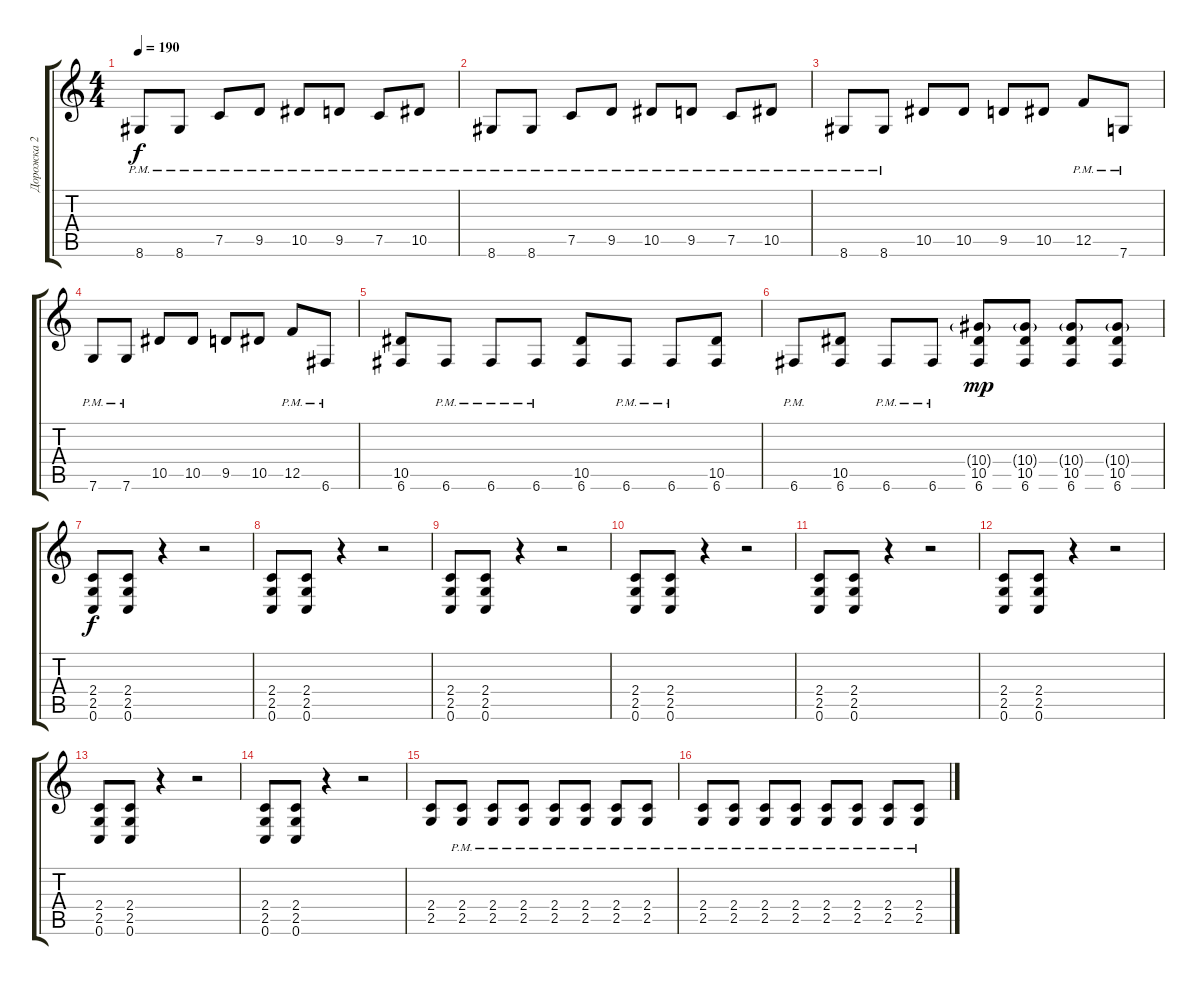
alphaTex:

\track ("Дорожка 2" "Дорожка 2") {instrument distortionguitar}
\staff {score tabs}
\tuning (C4 G3 Eb3 Bb2 F2 C2) {hide}
\ts (4 4)
\tempo 190
\clef g2
\ks c
8.6{pm}.8{dy f} 8.6{pm}.8 7.5{pm}.8 9.5{pm}.8 10.5{pm}.8 9.5{pm}.8 7.5{pm}.8 10.5{pm}.8 |
8.6{pm}.8 8.6{pm}.8 7.5{pm}.8 9.5{pm}.8 10.5{pm}.8 9.5{pm}.8 7.5{pm}.8 10.5{pm}.8 |
8.6{pm}.8 8.6{pm}.8 10.5.8 10.5.8 9.5.8 10.5.8 12.5{pm}.8 7.6{pm}.8 |
7.6{pm}.8 7.6{pm}.8 10.5.8 10.5.8 9.5.8 10.5.8 12.5{pm}.8 6.6{pm}.8 |
(10.5 6.6).8 6.6{pm}.8 6.6{pm}.8 6.6{pm}.8 (10.5 6.6).8 6.6{pm}.8 6.6{pm}.8 (10.5 6.6).8 |
6.6{pm}.8 (10.5 6.6).8 6.6{pm}.8 6.6{pm}.8 (10.4{g} 10.5 6.6).8{dy mp} (10.4{g} 10.5 6.6).8 (10.4{g} 10.5 6.6).8 (10.4{g} 10.5 6.6).8 |
(2.4 2.5 0.6).8{dy f} (2.4 2.5 0.6).8 r.4 r.2 |
(2.4 2.5 0.6).8 (2.4 2.5 0.6).8 r.4 r.2 |
(2.4 2.5 0.6).8 (2.4 2.5 0.6).8 r.4 r.2 |
(2.4 2.5 0.6).8 (2.4 2.5 0.6).8 r.4 r.2 |
(2.4 2.5 0.6).8 (2.4 2.5 0.6).8 r.4 r.2 |
(2.4 2.5 0.6).8 (2.4 2.5 0.6).8 r.4 r.2 |
(2.4 2.5 0.6).8 (2.4 2.5 0.6).8 r.4 r.2 |
(2.4 2.5 0.6).8 (2.4 2.5 0.6).8 r.4 r.2 |
(2.4 2.5).8 (2.4{pm} 2.5{pm}).8 (2.4{pm} 2.5{pm}).8 (2.4{pm} 2.5{pm}).8 (2.4{pm} 2.5{pm}).8 (2.4{pm} 2.5{pm}).8 (2.4{pm} 2.5{pm}).8 (2.4{pm} 2.5{pm}).8 |
(2.4{pm} 2.5{pm}).8 (2.4{pm} 2.5{pm}).8 (2.4{pm} 2.5{pm}).8 (2.4{pm} 2.5{pm}).8 (2.4{pm} 2.5{pm}).8 (2.4{pm} 2.5{pm}).8 (2.4{pm} 2.5{pm}).8 (2.4{pm} 2.5{pm}).8
